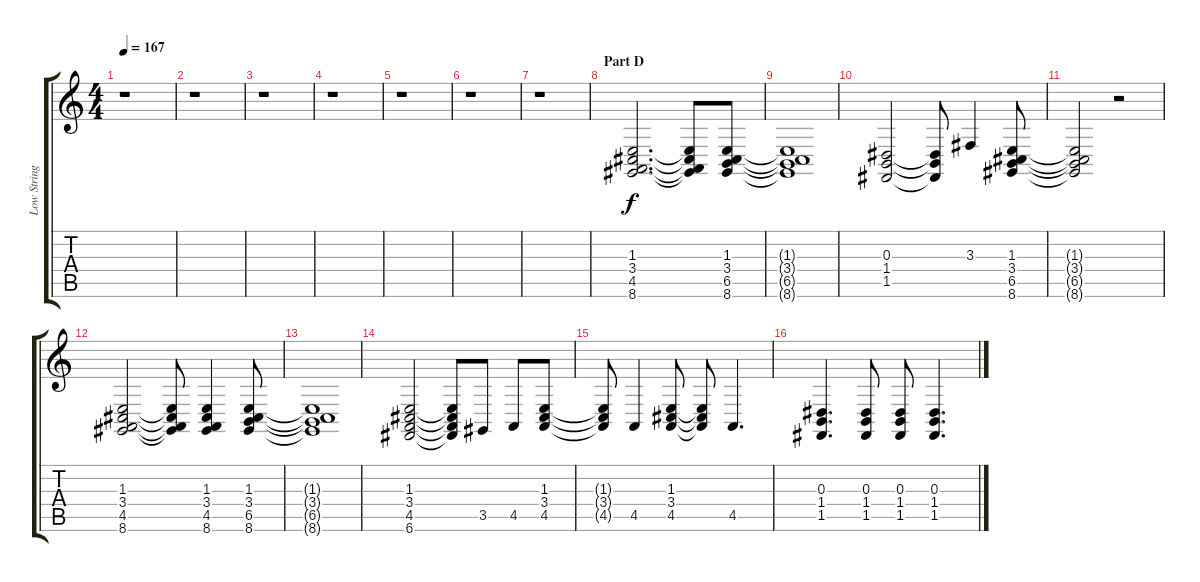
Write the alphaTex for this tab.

\track ("Low Strings" "Low String") {mute instrument stringensemble1}
\staff {score tabs}
\tuning (C4 G3 Eb3 Bb2 F2 C2) {hide}
\ts (4 4)
\tempo 167
\clef g2
\ks c
r.1{dy f} |
r.1 |
r.1 |
r.1 |
r.1 |
r.1 |
r.1 |
\section ("" "Part D")
(1.3 3.4 4.5 8.6).2{d} (1.3{t} 3.4{t} 4.5{t} 8.6{t}).8 (1.3 3.4 6.5 8.6).8 |
(1.3{t} 3.4{t} 6.5{t} 8.6{t}).1 |
(0.3 1.4 1.5).2 (0.3{t} 1.4{t} 1.5{t}).8 3.3.4 (1.3 3.4 6.5 8.6).8 |
(1.3{t} 3.4{t} 6.5{t} 8.6{t}).2 r.2 |
(1.3 3.4 4.5 8.6).2 (1.3{t} 3.4{t} 4.5{t} 8.6{t}).8 (1.3 3.4 4.5 8.6).4 (1.3 3.4 6.5 8.6).8 |
(1.3{t} 3.4{t} 6.5{t} 8.6{t}).1 |
(1.3 3.4 4.5 6.6).2 (1.3{t} 3.4{t} 4.5{t} 6.6{t}).8 3.5.8 4.5.8 (1.3 3.4 4.5).8 |
(1.3{t} 3.4{t} 4.5{t}).8 4.5.4 (1.3 3.4 4.5).8 (1.3{t} 3.4{t} 4.5{t}).8 4.5.4{d} |
(0.3 1.4 1.5).4{d} (0.3 1.4 1.5).8 (0.3 1.4 1.5).8 (0.3 1.4 1.5).4{d}
